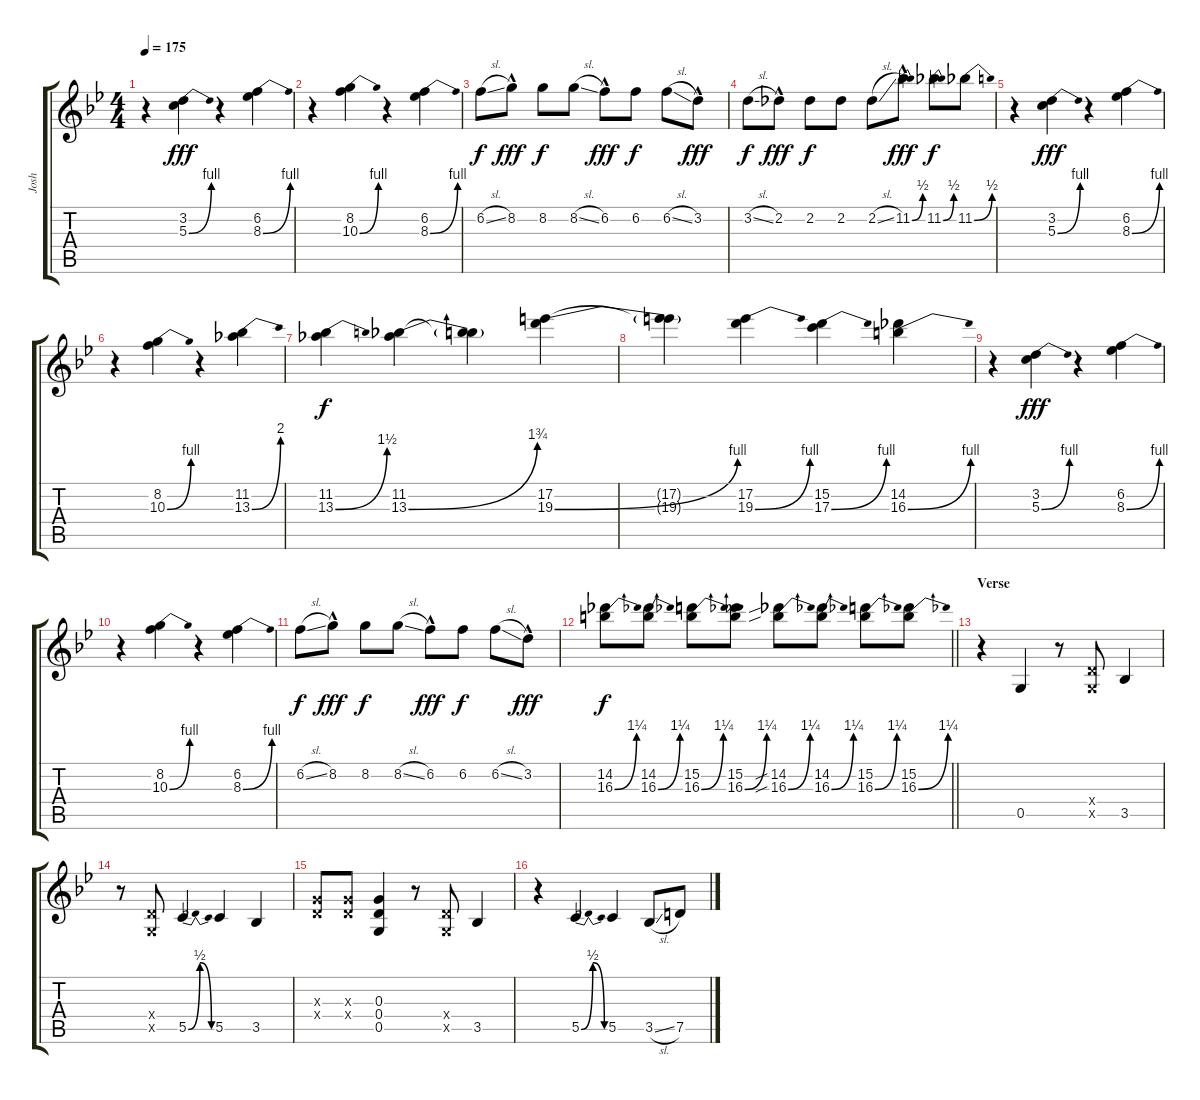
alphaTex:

\track ("Josh" "Josh") {instrument overdrivenguitar}
\staff {score tabs}
\tuning (D4 B3 G3 D3 G2 D2) {hide}
\ts (4 4)
\tempo 175
\clef g2
\ks gminor
r.4{dy fff} (3.2 5.3{be (bend 0 0 60 4)}).4 r.4 (6.2 8.3{be (bend 0 0 60 4)}).4 |
r.4 (8.2 10.3{be (bend 0 0 60 4)}).4 r.4 (6.2 8.3{be (bend 0 0 60 4)}).4 |
6.2{sl}.8{dy f} 8.2{hac}.8{dy fff} 8.2.8{dy f} 8.2{sl}.8 6.2{hac}.8{dy fff} 6.2.8{dy f} 6.2{sl}.8 3.2{hac}.8{dy fff} |
3.2{sl}.8{dy f} 2.2{hac}.8{dy fff} 2.2.8{dy f} 2.2.8 2.2{sl}.8 11.2{be (bend 0 0 60 2) hac}.8{dy fff} 11.2{be (bend 0 0 60 2)}.8{dy f} 11.2{be (bend 0 0 60 2)}.8 |
r.4 (3.2 5.3{be (bend 0 0 60 4)}).4{dy fff} r.4 (6.2 8.3{be (bend 0 0 60 4)}).4 |
r.4 (8.2 10.3{be (bend 0 0 60 4)}).4 r.4 (11.2 13.3{be (bend 0 0 60 8)}).4 |
(11.2 13.3{be (bend 0 0 60 6)}).4{dy f} (11.2 13.3{be (bend 0 0 60 7)}).4 (11.2{t} 13.3{t}).4 (17.2 19.3{be (bend 0 0 60 4)}).4 |
(17.2{t} 19.3{t}).4 (17.2 19.3{be (bend 0 0 60 4)}).4 (15.2 17.3{be (bend 0 0 60 4)}).4 (14.2 16.3{be (bend 0 0 60 4)}).4 |
r.4 (3.2 5.3{be (bend 0 0 60 4)}).4{dy fff} r.4 (6.2 8.3{be (bend 0 0 60 4)}).4 |
r.4 (8.2 10.3{be (bend 0 0 60 4)}).4 r.4 (6.2 8.3{be (bend 0 0 60 4)}).4 |
6.2{sl}.8{dy f} 8.2{hac}.8{dy fff} 8.2.8{dy f} 8.2{sl}.8 6.2{hac}.8{dy fff} 6.2.8{dy f} 6.2{sl}.8 3.2{hac}.8{dy fff} |
\barLineRight lightlight
(14.2 16.3{be (bend 0 0 60 5)}).8{dy f} (14.2 16.3{be (bend 0 0 60 5)}).8 (15.2 16.3{be (bend 0 0 60 5)}).8 (15.2 16.3{be (bend 0 0 60 5)}).8 (14.2{sib} 16.3{be (bend 0 0 60 5) sib}).8 (14.2 16.3{be (bend 0 0 60 5)}).8 (15.2 16.3{be (bend 0 0 60 5)}).8 (15.2 16.3{be (bend 0 0 60 5)}).8 |
\section ("" "Verse")
r.4 0.5.4 r.8 (0.4{x} 0.5{x}).8 3.5.4 |
r.8 (0.4{x} 0.5{x}).8 5.5{be (bendrelease 0 0 38 2 38 2 60 0)}.4 5.5.4 3.5.4 |
(0.3{x} 0.4{x}).8 (0.3{x} 0.4{x}).8 (0.3 0.4 0.5).4 r.8 (0.4{x} 0.5{x}).8 3.5.4 |
r.4 5.5{be (bendrelease 0 0 38 2 38 2 60 0)}.4 5.5.4 3.5{sl}.8 7.5.8
